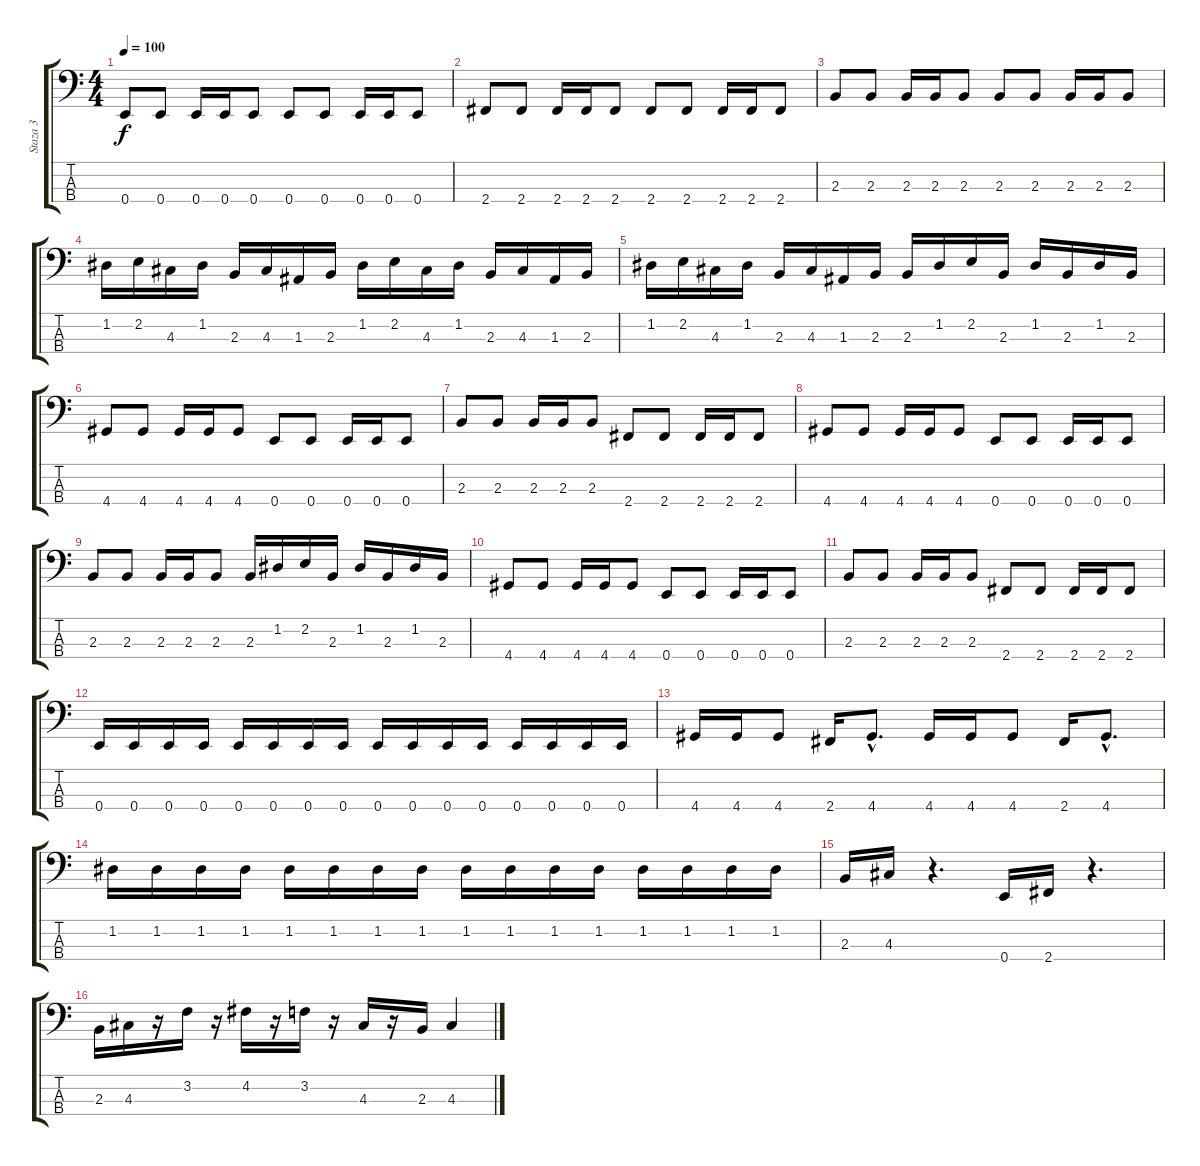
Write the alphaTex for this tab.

\track ("Staza 3" "Staza 3") {instrument electricbassfinger}
\staff {score tabs}
\tuning (G2 D2 A1 E1) {hide}
\ts (4 4)
\tempo 100
\clef f4
\ks c
0.4.8{dy f} 0.4.8 0.4.16 0.4.16 0.4.8 0.4.8 0.4.8 0.4.16 0.4.16 0.4.8 |
2.4.8 2.4.8 2.4.16 2.4.16 2.4.8 2.4.8 2.4.8 2.4.16 2.4.16 2.4.8 |
2.3.8 2.3.8 2.3.16 2.3.16 2.3.8 2.3.8 2.3.8 2.3.16 2.3.16 2.3.8 |
1.2.16 2.2.16 4.3.16 1.2.16 2.3.16 4.3.16 1.3.16 2.3.16 1.2.16 2.2.16 4.3.16 1.2.16 2.3.16 4.3.16 1.3.16 2.3.16 |
1.2.16 2.2.16 4.3.16 1.2.16 2.3.16 4.3.16 1.3.16 2.3.16 2.3.16 1.2.16 2.2.16 2.3.16 1.2.16 2.3.16 1.2.16 2.3.16 |
4.4.8 4.4.8 4.4.16 4.4.16 4.4.8 0.4.8 0.4.8 0.4.16 0.4.16 0.4.8 |
2.3.8 2.3.8 2.3.16 2.3.16 2.3.8 2.4.8 2.4.8 2.4.16 2.4.16 2.4.8 |
4.4.8 4.4.8 4.4.16 4.4.16 4.4.8 0.4.8 0.4.8 0.4.16 0.4.16 0.4.8 |
2.3.8 2.3.8 2.3.16 2.3.16 2.3.8 2.3.16 1.2.16 2.2.16 2.3.16 1.2.16 2.3.16 1.2.16 2.3.16 |
4.4.8 4.4.8 4.4.16 4.4.16 4.4.8 0.4.8 0.4.8 0.4.16 0.4.16 0.4.8 |
2.3.8 2.3.8 2.3.16 2.3.16 2.3.8 2.4.8 2.4.8 2.4.16 2.4.16 2.4.8 |
0.4.16 0.4.16 0.4.16 0.4.16 0.4.16 0.4.16 0.4.16 0.4.16 0.4.16 0.4.16 0.4.16 0.4.16 0.4.16 0.4.16 0.4.16 0.4.16 |
4.4.16 4.4.16 4.4.8 2.4.16 4.4{hac}.8{d} 4.4.16 4.4.16 4.4.8 2.4.16 4.4{hac}.8{d} |
1.2.16 1.2.16 1.2.16 1.2.16 1.2.16 1.2.16 1.2.16 1.2.16 1.2.16 1.2.16 1.2.16 1.2.16 1.2.16 1.2.16 1.2.16 1.2.16 |
2.3.16 4.3.16 r.4{d} 0.4.16 2.4.16 r.4{d} |
2.3.16 4.3.16 r.16 3.2.16 r.16 4.2.16 r.16 3.2.16 r.16 4.3.16 r.16 2.3.16 4.3.4
